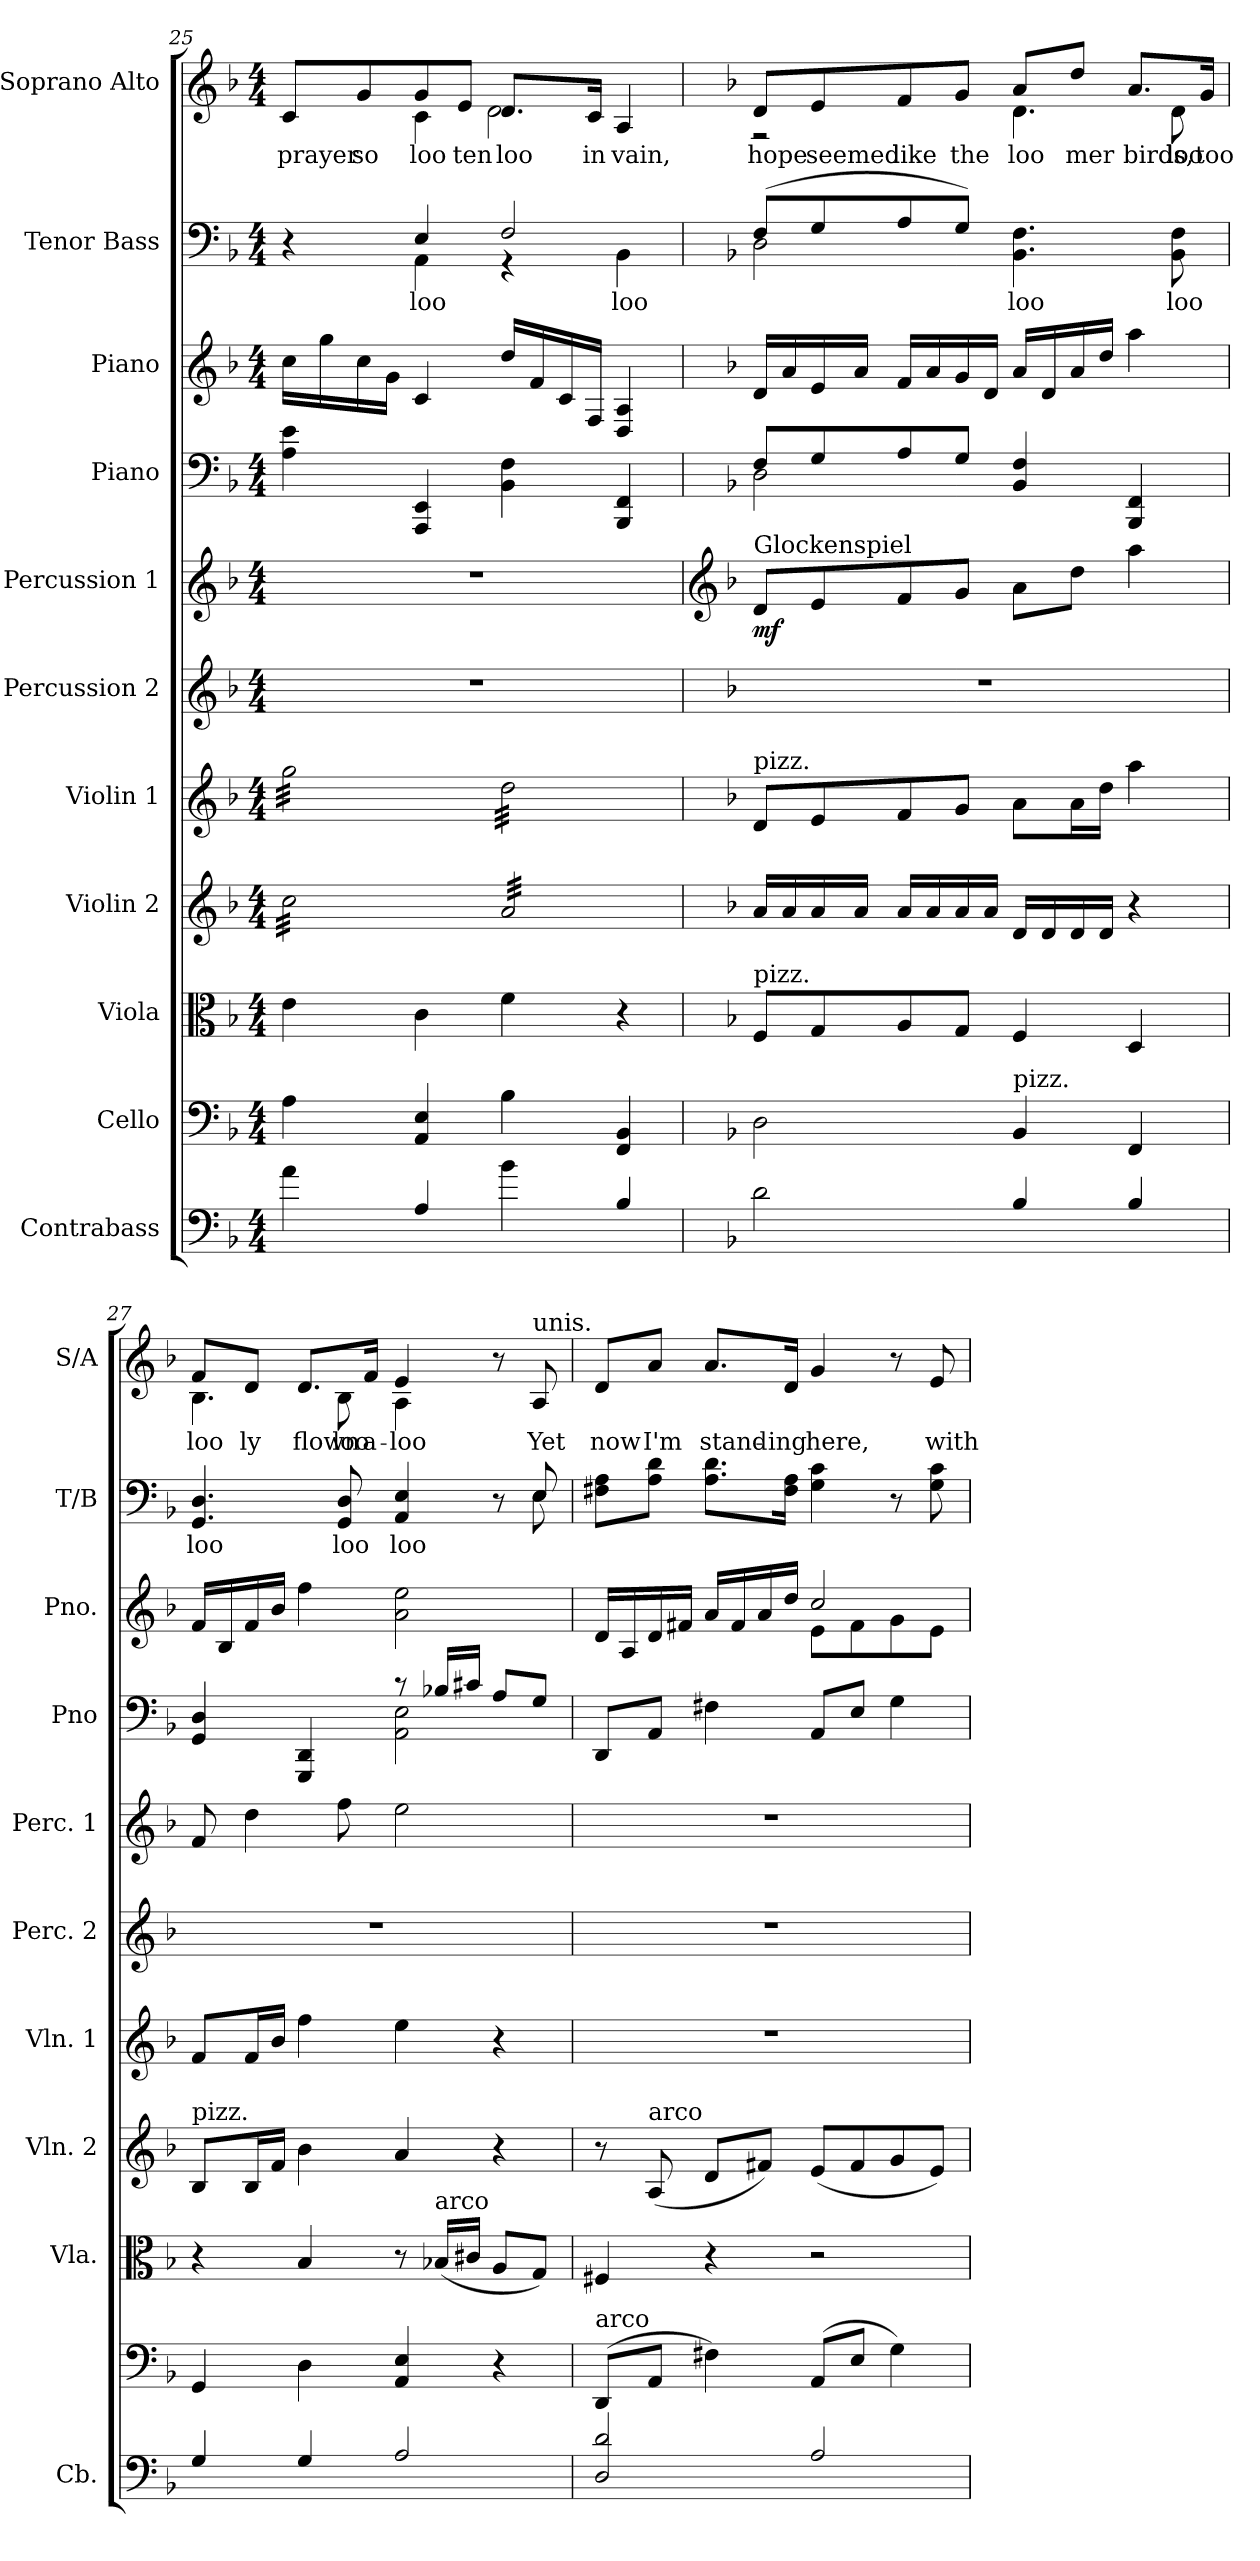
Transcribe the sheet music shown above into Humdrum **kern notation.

**kern	**kern	**kern	**kern	**kern	**kern	**kern	**dynam	**kern	**kern	**kern	**text	**kern	**text
*part11	*part10	*part9	*part8	*part7	*part6	*part5	*part5	*part4	*part3	*part2	*part2	*part1	*part1
*staff11	*staff10	*staff9	*staff8	*staff7	*staff6	*staff5	*staff5	*staff4	*staff3	*staff2	*staff2	*staff1	*staff1
*I"Contrabass	*I"Cello	*I"Viola	*I"Violin 2	*I"Violin 1	*I"Percussion 2	*I"Percussion 1	*	*I"Piano	*I"Piano	*I"Tenor Bass	*	*I"Soprano Alto	*
*I'Cb.	*	*I'Vla.	*I'Vln. 2	*I'Vln. 1	*I'Perc. 2	*I'Perc. 1	*	*I'Pno	*I'Pno.	*I'T/B	*	*I'S/A	*
*clefF4	*clefF4	*clefC3	*clefG2	*clefG2	*clefG2	*clefG2	*	*clefF4	*clefG2	*clefF4	*	*clefG2	*
*ITrd7c12	*	*	*	*	*	*	*	*	*	*	*	*	*
*k[b-]	*k[b-]	*k[b-]	*k[b-]	*k[b-]	*k[b-]	*k[b-]	*	*k[b-]	*k[b-]	*k[b-]	*	*k[b-]	*
*M4/4	*M4/4	*M4/4	*M4/4	*M4/4	*M4/4	*M4/4	*	*M4/4	*M4/4	*M4/4	*	*M4/4	*
=25	=25	=25	=25	=25	=25	=25	=25	=25	=25	=25	=25	=25	=25
*	*	*	*	*	*	*	*	*	*	*^	*	*	*
!	!	!	!	!	!	!	!	!	!	!	!	!	!	!LO:LY:a
*	*	*	*	*	*	*	*	*	*	*	*	*	*^	*
*	*	*	*tremolo	*	*	*	*	*	*	*	*	*	*	*	*
*	*	*	*	*tremolo	*	*	*	*	*	*	*	*	*	*	*
4A\	4A\	4e\	32cc\LLL	32gg\LLL	1r	1r	.	4A\ 4e\	16cc\LL	4r	4ryy	.	8c/L	4ryy	prayer
.	.	.	32cc\	32gg\	.	.	.	.	.	.	.	.	.	.	.
.	.	.	32cc\	32gg\	.	.	.	.	16gg\	.	.	.	.	.	.
.	.	.	32cc\	32gg\	.	.	.	.	.	.	.	.	.	.	.
!	!	!	!	!	!	!	!	!	!	!	!	!	!	!	!LO:LY:a
.	.	.	32cc\	32gg\	.	.	.	.	16cc\	.	.	.	8g/	.	so
.	.	.	32cc\	32gg\	.	.	.	.	.	.	.	.	.	.	.
.	.	.	32cc\	32gg\	.	.	.	.	16g\JJ	.	.	.	.	.	.
.	.	.	32cc\	32gg\	.	.	.	.	.	.	.	.	.	.	.
!	!	!	!	!	!	!	!	!	!	!	!	!LO:LY:b	!	!	!LO:LY:a
!	!	!	!	!	!	!	!	!	!	!	!	!	!	!	!LO:LY:b
4AA/	4AA/ 4E/	4c\	32cc\	32gg\	.	.	.	4AAA/ 4EE/	4c/	4E/	4AA\	loo	8g/	4c\	loo
.	.	.	32cc\	32gg\	.	.	.	.	.	.	.	.	.	.	.
.	.	.	32cc\	32gg\	.	.	.	.	.	.	.	.	.	.	.
.	.	.	32cc\	32gg\	.	.	.	.	.	.	.	.	.	.	.
!	!	!	!	!	!	!	!	!	!	!	!	!	!	!	!LO:LY:a
.	.	.	32cc\	32gg\	.	.	.	.	.	.	.	.	8e/J	.	-ten
.	.	.	32cc\	32gg\	.	.	.	.	.	.	.	.	.	.	.
.	.	.	32cc\	32gg\	.	.	.	.	.	.	.	.	.	.	.
.	.	.	32cc\JJJ	32gg\JJJ	.	.	.	.	.	.	.	.	.	.	.
!	!	!	!	!	!	!	!	!	!	!	!	!	!	!	!LO:LY:a
!	!	!	!	!	!	!	!	!	!	!	!	!	!	!	!LO:LY:b
4B-\	4B-\	4f\	32a/LLL	32dd\LLL	.	.	.	4BB-\ 4F\	16dd/LL	2F/	4r	.	8.d/L	2d\	loo
.	.	.	32a/	32dd\	.	.	.	.	.	.	.	.	.	.	.
.	.	.	32a/	32dd\	.	.	.	.	16f/	.	.	.	.	.	.
.	.	.	32a/	32dd\	.	.	.	.	.	.	.	.	.	.	.
.	.	.	32a/	32dd\	.	.	.	.	16c/	.	.	.	.	.	.
.	.	.	32a/	32dd\	.	.	.	.	.	.	.	.	.	.	.
!	!	!	!	!	!	!	!	!	!	!	!	!	!	!	!LO:LY:a
.	.	.	32a/	32dd\	.	.	.	.	16F/JJ	.	.	.	16c/Jk	.	in
.	.	.	32a/	32dd\	.	.	.	.	.	.	.	.	.	.	.
!	!	!	!	!	!	!	!	!	!	!	!	!LO:LY:b	!	!	!LO:LY:a
4BB-/	4FF/ 4BB-/	4r	32a/	32dd\	.	.	.	4BBB-/ 4FF/	4D/ 4A/	.	4BB-\	loo	4A/	.	vain,
.	.	.	32a/	32dd\	.	.	.	.	.	.	.	.	.	.	.
.	.	.	32a/	32dd\	.	.	.	.	.	.	.	.	.	.	.
.	.	.	32a/	32dd\	.	.	.	.	.	.	.	.	.	.	.
.	.	.	32a/	32dd\	.	.	.	.	.	.	.	.	.	.	.
.	.	.	32a/	32dd\	.	.	.	.	.	.	.	.	.	.	.
.	.	.	32a/	32dd\	.	.	.	.	.	.	.	.	.	.	.
.	.	.	32a/JJJ	32dd\JJJ	.	.	.	.	.	.	.	.	.	.	.
*	*	*	*	*Xtremolo	*	*	*	*	*	*	*	*	*	*	*
*	*	*	*Xtremolo	*	*	*	*	*	*	*	*	*	*	*	*
!!LO:PB:g=z	!!
=26	=26	=26	=26	=26	=26	=26	=26	=26	=26	=26	=26	=26	=26	=26	=26
*	*	*	*	*	*	*clefG2	*	*	*	*	*	*	*	*	*
*	*	*	*	*	*	*k[b-]	*	*	*	*	*	*	*	*	*
*	*	*	*	*	*	*	*	*^	*	*	*	*	*	*	*
!	!	!	!	!	!	!LO:TX:a:t=Glockenspiel	!	!	!	!	!	!	!	!	!	!
!	!	!	!	!LO:TX:a:t=pizz.	!	!	!	!	!	!	!	!	!	!	!	!
!	!	!LO:TX:a:t=pizz.	!	!	!	!	!	!	!	!	!	!	!	!	!	!
!	!	!	!	!	!	!	!LO:DY:b	!	!	!	!	!	!	!	!	!LO:LY:a
2D\	2D\	8F/L	16a/LL	8d/L	1r	8d/L	mf	8F/L	2D\	16d/LL	(8F/L	2D\	.	8d/L	2r	hope
.	.	.	16a/	.	.	.	.	.	.	16a/	.	.	.	.	.	.
!	!	!	!	!	!	!	!	!	!	!	!	!	!	!	!	!LO:LY:a
.	.	8G/	16a/	8e/	.	8e/	.	8G/	.	16e/	8G/	.	.	8e/	.	seemed
.	.	.	16a/JJ	.	.	.	.	.	.	16a/JJ	.	.	.	.	.	.
!	!	!	!	!	!	!	!	!	!	!	!	!	!	!	!	!LO:LY:a
.	.	8A/	16a/LL	8f/	.	8f/	.	8A/	.	16f/LL	8A/	.	.	8f/	.	like
.	.	.	16a/	.	.	.	.	.	.	16a/	.	.	.	.	.	.
!	!	!	!	!	!	!	!	!	!	!	!	!	!	!	!	!LO:LY:a
.	.	8G/J	16a/	8g/J	.	8g/J	.	8G/J	.	16g/	8G/J)	.	.	8g/J	.	the
.	.	.	16a/JJ	.	.	.	.	.	.	16d/JJ	.	.	.	.	.	.
!	!LO:TX:a:t=pizz.	!	!	!	!	!	!	!	!	!	!	!	!	!	!	!
!	!	!	!	!	!	!	!	!	!	!	!	!	!LO:LY:b	!	!	!LO:LY:a
!	!	!	!	!	!	!	!	!	!	!	!	!	!	!	!	!LO:LY:b
4BB-/	4BB-/	4F/	16d/LL	8a\L	.	8a\L	.	4BB-/ 4F/	2ryy	16a/LL	2ryy	4.BB-\ 4.F\	loo	8a/L	4.d\	loo
.	.	.	16d/	.	.	.	.	.	.	16d/	.	.	.	.	.	.
!	!	!	!	!	!	!	!	!	!	!	!	!	!	!	!	!LO:LY:a
.	.	.	16d/	16a\L	.	8dd\J	.	.	.	16a/	.	.	.	8dd/J	.	-mer
.	.	.	16d/JJ	16dd\JJ	.	.	.	.	.	16dd/JJ	.	.	.	.	.	.
!	!	!	!	!	!	!	!	!	!	!	!	!	!	!	!	!LO:LY:a
4BB-/	4FF/	4D/	4r	4aa\	.	4aa\	.	4BBB-/ 4FF/	.	4aa\	.	.	.	8.a/L	.	birds,
!	!	!	!	!	!	!	!	!	!	!	!	!	!LO:LY:b	!	!	!LO:LY:b
.	.	.	.	.	.	.	.	.	.	.	.	8BB-\ 8F\	loo	.	8d\	loo
!	!	!	!	!	!	!	!	!	!	!	!	!	!	!	!	!LO:LY:a
.	.	.	.	.	.	.	.	.	.	.	.	.	.	16g/Jk	.	too
=27	=27	=27	=27	=27	=27	=27	=27	=27	=27	=27	=27	=27	=27	=27	=27	=27
!	!	!	!LO:TX:a:t=pizz.	!	!	!	!	!	!	!	!	!	!	!	!	!
!	!	!	!	!	!	!	!	!	!	!	!	!	!LO:LY:b	!	!	!LO:LY:a
!	!	!	!	!	!	!	!	!	!	!	!	!	!	!	!	!LO:LY:b
4GG/	4GG/	4r	8B-/L	8f/L	1r	8f/	.	4GG/ 4D/	2ryy	16f/LL	4.GG/ 4.D/	2..ryy	loo	8f/L	4.B-\	loo
.	.	.	.	.	.	.	.	.	.	16B-/	.	.	.	.	.	.
!	!	!	!	!	!	!	!	!	!	!	!	!	!	!	!	!LO:LY:a
.	.	.	16B-/L	16f/L	.	4dd\	.	.	.	16f/	.	.	.	8d/J	.	-ly
.	.	.	16f/JJ	16b-/JJ	.	.	.	.	.	16b-/JJ	.	.	.	.	.	.
!	!	!	!	!	!	!	!	!	!	!	!	!	!	!	!	!LO:LY:a
4GG/	4D\	4B-/	4b-\	4ff\	.	.	.	4GGG/ 4DD/	.	4ff\	.	.	.	8.d/L	.	flown
!	!	!	!	!	!	!	!	!	!	!	!	!	!LO:LY:b	!	!	!LO:LY:b
.	.	.	.	.	.	8ff\	.	.	.	.	8GG/ 8D/	.	loo	.	8B-\	loo
!	!	!	!	!	!	!	!	!	!	!	!	!	!	!	!	!LO:LY:a
.	.	.	.	.	.	.	.	.	.	.	.	.	.	16f/Jk	.	a-
!	!	!	!	!	!	!	!	!	!	!	!	!	!LO:LY:b	!	!	!LO:LY:a
!	!	!	!	!	!	!	!	!	!	!	!	!	!	!	!	!LO:LY:b
2AA/	4AA/ 4E/	8r	4a/	4ee\	.	2ee\	.	8r	2AA\ 2E\	2a\ 2ee\	4AA/ 4E/	.	loo	4e/	4A\	loo
!	!	!LO:TX:a:t=arco	!	!	!	!	!	!	!	!	!	!	!	!	!	!
.	.	(16B-X/LL	.	.	.	.	.	16B-X/LL	.	.	.	.	.	.	.	.
.	.	16c#X/JJ	.	.	.	.	.	16c#X/JJ	.	.	.	.	.	.	.	.
.	4r	8A/L	4r	4r	.	.	.	8A/L	.	.	8r	.	.	8r	4ryy	.
!	!	!	!	!	!	!	!	!	!	!	!	!	!	!LO:TX:a:t=unis.	!	!
!	!	!	!	!	!	!	!	!	!	!	!	!	!	!	!	!LO:LY:b
.	.	8G/J)	.	.	.	.	.	8G/J	.	.	8E/	8E\	.	8A/	.	Yet
*	*	*	*	*	*	*	*	*v	*v	*	*	*	*	*v	*v	*
=28	=28	=28	=28	=28	=28	=28	=28	=28	=28	=28	=28	=28	=28	=28
*	*	*	*	*	*	*	*	*	*^	*	*	*	*	*
!	!LO:TX:a:t=arco	!	!	!	!	!	!	!	!	!	!	!	!	!	!
!	!	!	!	!	!	!	!	!	!	!	!	!	!	!	!LO:LY:b
*	*	*	*	*	*	*	*	*	*	*	*v	*v	*	*	*
2DD/ 2D/	(8DD/L	4F#X/	8r	1r	1r	1r	.	8DD/L	16d/LL	2ryy	8F#X\ 8A\L	.	8d/L	now
.	.	.	.	.	.	.	.	.	16A/	.	.	.	.	.
!	!	!	!LO:TX:a:t=arco	!	!	!	!	!	!	!	!	!	!	!
!	!	!	!	!	!	!	!	!	!	!	!	!	!	!LO:LY:b
.	8AA/J	.	(8A/	.	.	.	.	8AA/J	16d/	.	8A\ 8d\J	.	8a/J	I'm
.	.	.	.	.	.	.	.	.	16f#X/JJ	.	.	.	.	.
!	!	!	!	!	!	!	!	!	!	!	!	!	!	!LO:LY:b
.	4F#X\)	4r	8d/L	.	.	.	.	4F#X\	16a/LL	.	8.A\ 8.d\L	.	8.a/L	stand-
.	.	.	.	.	.	.	.	.	16f#/	.	.	.	.	.
.	.	.	8f#X/J)	.	.	.	.	.	16a/	.	.	.	.	.
!	!	!	!	!	!	!	!	!	!	!	!	!	!	!LO:LY:b
.	.	.	.	.	.	.	.	.	16dd/JJ	.	16F#\ 16A\Jk	.	16d/Jk	-ing
!	!	!	!	!	!	!	!	!	!	!	!	!	!	!LO:LY:b
2AA/	(8AA/L	2r	(8e/L	.	.	.	.	8AA/L	2cc/	8e\L	4G\ 4c\	.	4g/	here,
.	8E/J	.	8f#/	.	.	.	.	8E/J	.	8f#\	.	.	.	.
.	4G\)	.	8g/	.	.	.	.	4G\	.	8g\	8r	.	8r	.
!	!	!	!	!	!	!	!	!	!	!	!	!	!	!LO:LY:b
.	.	.	8e/J)	.	.	.	.	.	.	8e\J	8G\ 8c\	.	8e/	with
*	*	*	*	*	*	*	*	*	*v	*v	*	*	*	*
=	=	=	=	=	=	=	=	=	=	=	=	=	=
*-	*-	*-	*-	*-	*-	*-	*-	*-	*-	*-	*-	*-	*-
